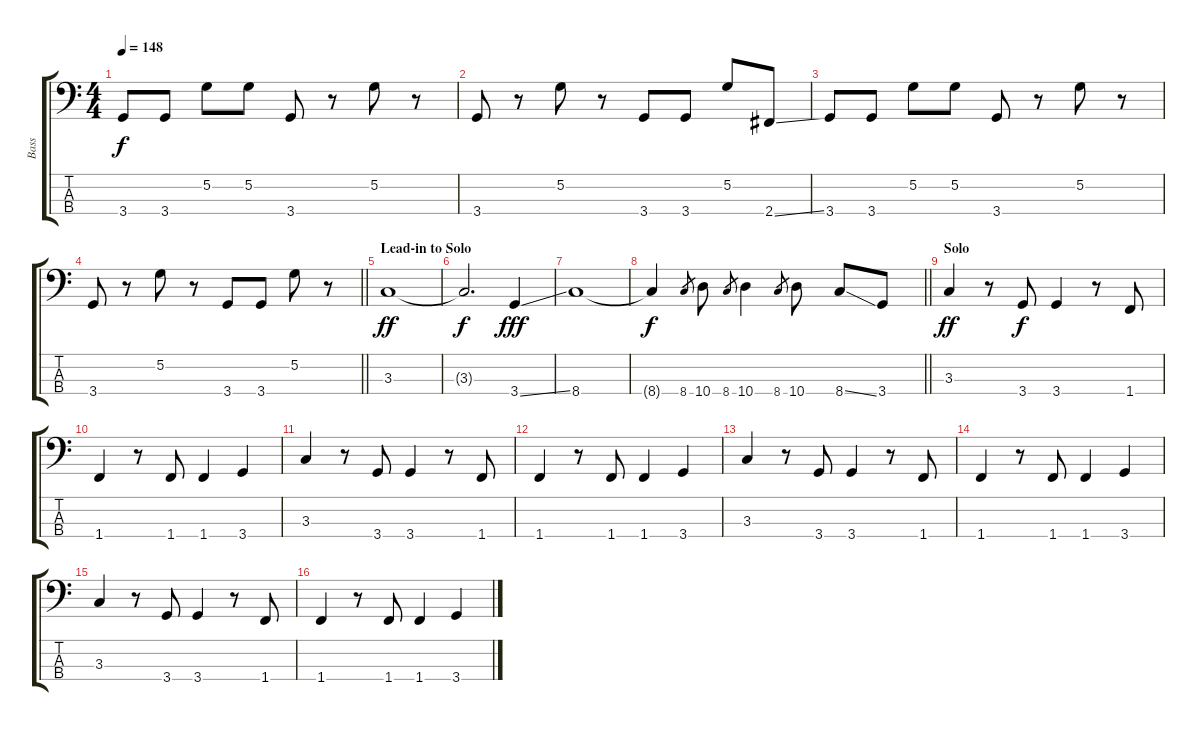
\track ("Bass" "Bass") {instrument electricbassfinger}
\staff {score tabs}
\tuning (G2 D2 A1 E1) {hide}
\ts (4 4)
\tempo 148
\clef f4
\ks c
3.4.8{dy f} 3.4.8 5.2.8 5.2.8 3.4.8 r.8 5.2.8 r.8 |
3.4.8 r.8 5.2.8 r.8 3.4.8 3.4.8 5.2.8 2.4{ss}.8 |
3.4.8 3.4.8 5.2.8 5.2.8 3.4.8 r.8 5.2.8 r.8 |
\barLineRight lightlight
3.4.8 r.8 5.2.8 r.8 3.4.8 3.4.8 5.2.8 r.8 |
\section ("" "Lead-in to Solo")
3.3.1{dy ff} |
3.3{t}.2{d dy f} 3.4{ss}.4{dy fff} |
8.4.1 |
\barLineRight lightlight
8.4{t}.4{dy f} 8.4.8{gr} 10.4.8 8.4.8{gr} 10.4.4 8.4.8{gr} 10.4.8 8.4{ss}.8 3.4.8 |
\section ("" "Solo")
3.3.4{dy ff} r.8 3.4.8{dy f} 3.4.4 r.8 1.4.8 |
1.4.4 r.8 1.4.8 1.4.4 3.4.4 |
3.3.4 r.8 3.4.8 3.4.4 r.8 1.4.8 |
1.4.4 r.8 1.4.8 1.4.4 3.4.4 |
3.3.4 r.8 3.4.8 3.4.4 r.8 1.4.8 |
1.4.4 r.8 1.4.8 1.4.4 3.4.4 |
3.3.4 r.8 3.4.8 3.4.4 r.8 1.4.8 |
1.4.4 r.8 1.4.8 1.4.4 3.4.4
